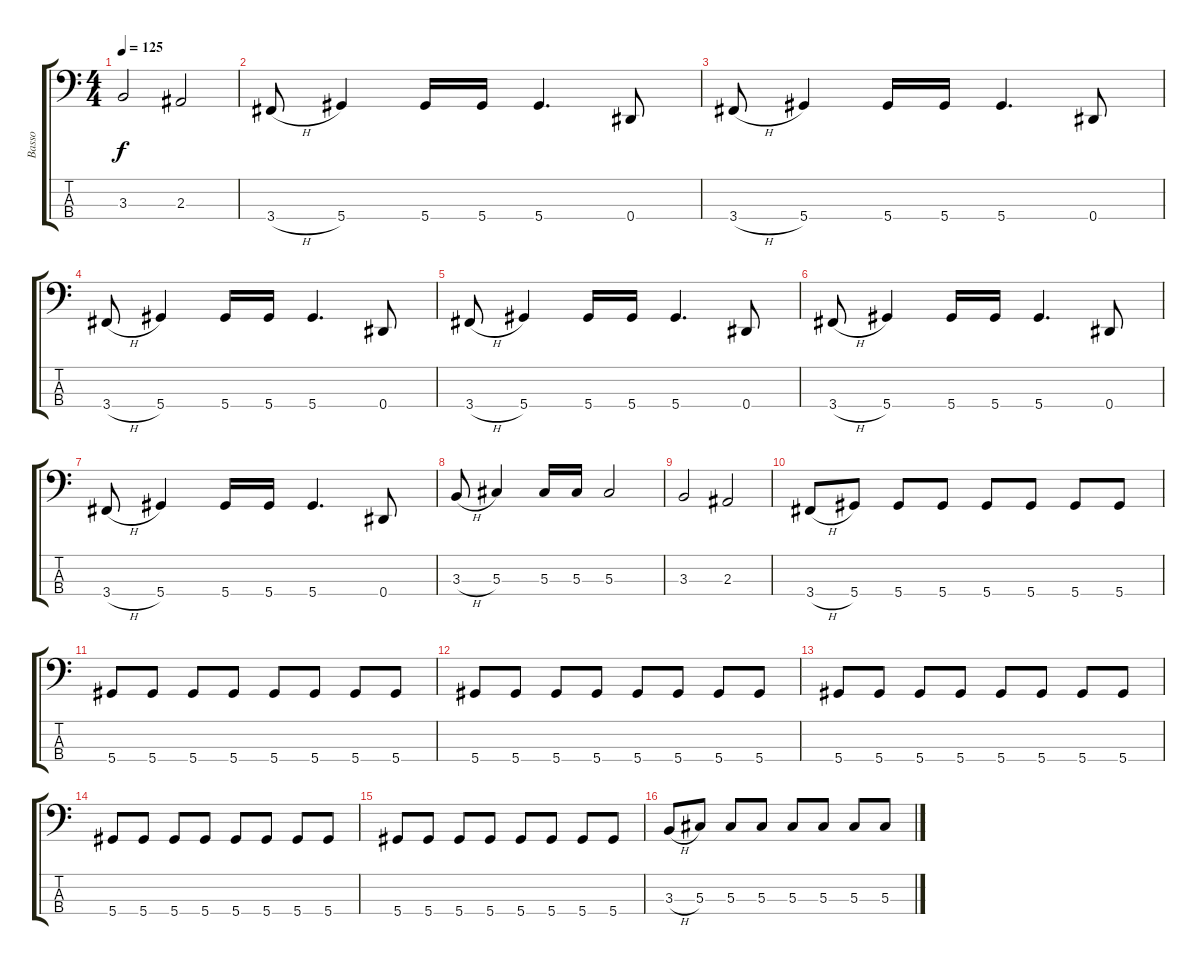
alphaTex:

\track ("Basso" "Basso") {instrument electricbassfinger}
\staff {score tabs}
\tuning (Gb2 Db2 Ab1 Eb1) {hide}
\ts (4 4)
\tempo 125
\clef f4
\ks c
3.3.2{dy f} 2.3.2 |
3.4{h}.8 5.4.4 5.4.16 5.4.16 5.4.4{d} 0.4.8 |
3.4{h}.8 5.4.4 5.4.16 5.4.16 5.4.4{d} 0.4.8 |
3.4{h}.8 5.4.4 5.4.16 5.4.16 5.4.4{d} 0.4.8 |
3.4{h}.8 5.4.4 5.4.16 5.4.16 5.4.4{d} 0.4.8 |
3.4{h}.8 5.4.4 5.4.16 5.4.16 5.4.4{d} 0.4.8 |
3.4{h}.8 5.4.4 5.4.16 5.4.16 5.4.4{d} 0.4.8 |
3.3{h}.8 5.3.4 5.3.16 5.3.16 5.3.2 |
3.3.2 2.3.2 |
3.4{h}.8 5.4.8 5.4.8 5.4.8 5.4.8 5.4.8 5.4.8 5.4.8 |
5.4.8 5.4.8 5.4.8 5.4.8 5.4.8 5.4.8 5.4.8 5.4.8 |
5.4.8 5.4.8 5.4.8 5.4.8 5.4.8 5.4.8 5.4.8 5.4.8 |
5.4.8 5.4.8 5.4.8 5.4.8 5.4.8 5.4.8 5.4.8 5.4.8 |
5.4.8 5.4.8 5.4.8 5.4.8 5.4.8 5.4.8 5.4.8 5.4.8 |
5.4.8 5.4.8 5.4.8 5.4.8 5.4.8 5.4.8 5.4.8 5.4.8 |
3.3{h}.8 5.3.8 5.3.8 5.3.8 5.3.8 5.3.8 5.3.8 5.3.8
